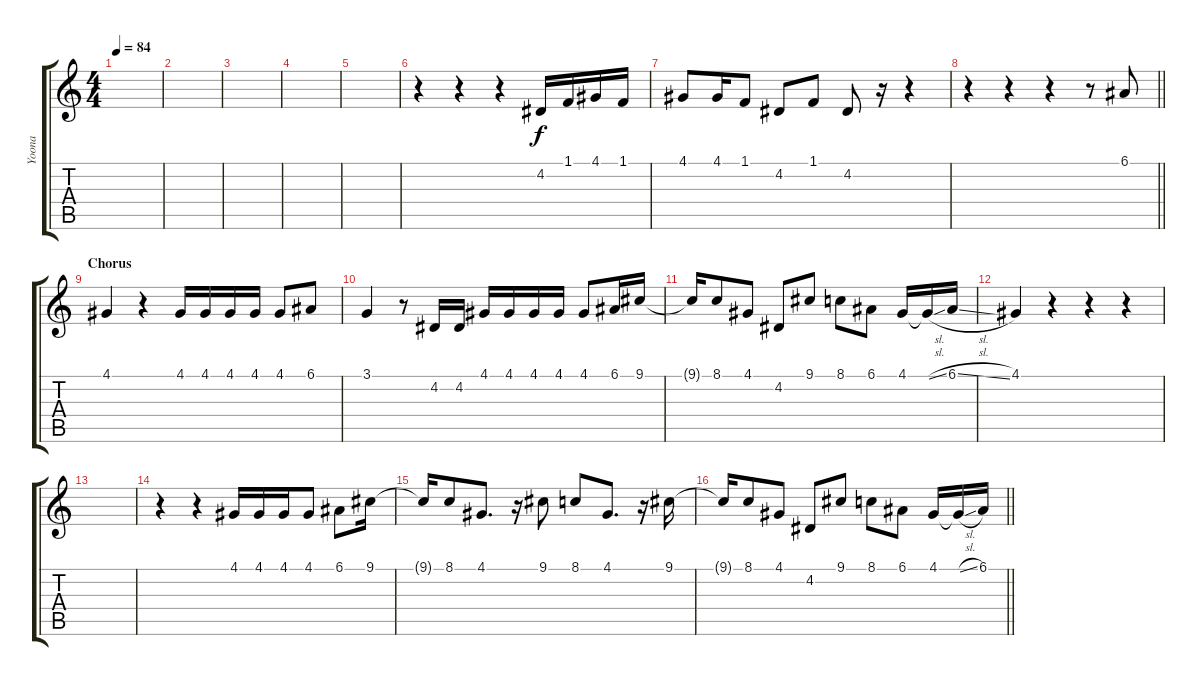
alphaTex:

\track ("Yoona" "Yoona") {instrument altosax}
\staff {score tabs}
\tuning (E4 B3 G3 D3 A2 E2) {hide}
\ts (4 4)
\tempo 84
\clef g2
\ks c
|
|
|
|
|
r.4 r.4 r.4{volume 13} 4.2.16 1.1.16 4.1.16 1.1.16 |
4.1.8 4.1.16 1.1.8 4.2.8 1.1.8 4.2.8 r.16 r.4 |
\barLineRight lightlight
r.4 r.4 r.4 r.8 6.1.8{volume 8} |
\section ("" "Chorus")
4.1.4 r.4 4.1.16 4.1.16 4.1.16 4.1.16 4.1.8 6.1.8 |
3.1.4 r.8 4.2.16 4.2.16 4.1.16 4.1.16 4.1.16 4.1.16 4.1.8 6.1.16 9.1.16 |
9.1{t}.16 8.1.8 4.1.8 4.2.8 9.1.8 8.1.8 6.1.8 4.1.16 4.1{sl t}.16 6.1{sl}.16 |
4.1.4 r.4 r.4 r.4 |
|
r.4 r.4 4.1.16 4.1.16 4.1.16 4.1.8 6.1.8 9.1.16 |
9.1{t}.16 8.1.8 4.1.8{d} r.16 9.1.8 8.1.8 4.1.8{d} r.16 9.1.16 |
\barLineRight lightlight
9.1{t}.16 8.1.8 4.1.8 4.2.8 9.1.8 8.1.8 6.1.8 4.1.16 4.1{sl t}.16 6.1{sl}.16
